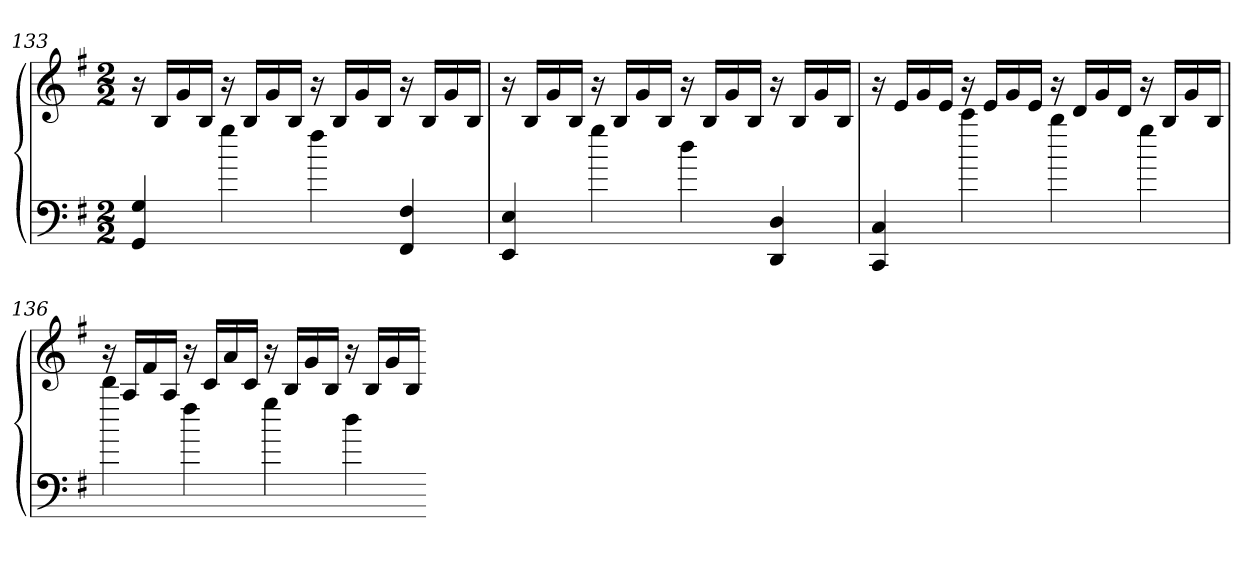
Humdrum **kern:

**kern	**kern
*part1	*part1
*staff2	*staff1
*clefF4	*clefG2
*k[f#]	*k[f#]
*G:	*G:
*M2/2	*M2/2
=133	=133
4GG 4G	16r
.	16BLL
.	16g
.	16BJJ
4gg	16r
.	16BLL
.	16g
.	16BJJ
4ff#	16r
.	16BLL
.	16g
.	16BJJ
4FF# 4F#	16r
.	16BLL
.	16g
.	16BJJ
=134	=134
4EE 4E	16r
.	16BLL
.	16g
.	16BJJ
4gg	16r
.	16BLL
.	16g
.	16BJJ
4dd	16r
.	16BLL
.	16g
.	16BJJ
4DD 4D	16r
.	16BLL
.	16g
.	16BJJ
=135	=135
4CC 4C	16r
.	16eLL
.	16g
.	16eJJ
4ccc	16r
.	16eLL
.	16g
.	16eJJ
4bb	16r
.	16dLL
.	16g
.	16dJJ
4gg	16r
.	16BLL
.	16g
.	16BJJ
=136	=136
4ddd	16r
.	16ALL
.	16f#
.	16AJJ
4ff#	16r
.	16cLL
.	16a
.	16cJJ
4gg	16r
.	16BLL
.	16g
.	16BJJ
4dd	16r
.	16BLL
.	16g
.	16BJJ
=-	=-
*-	*-
